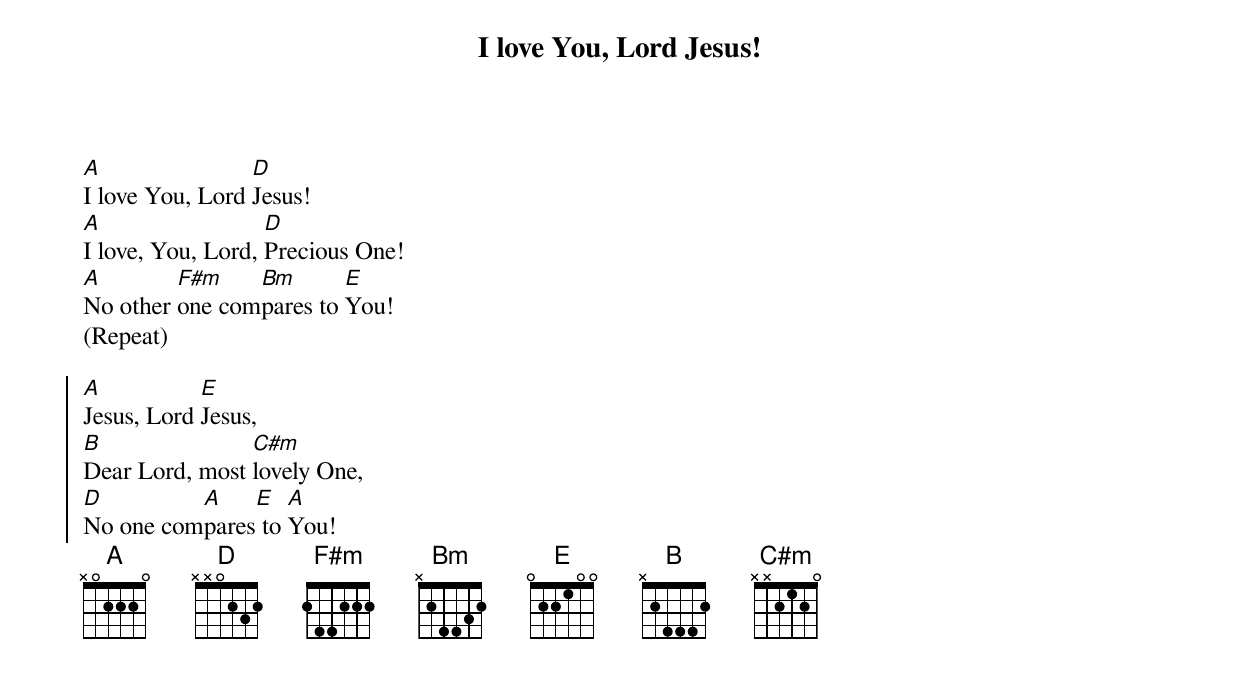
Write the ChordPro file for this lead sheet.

{t:I love You, Lord Jesus!}

[A]I love You, Lord [D]Jesus!
[A]I love, You, Lord, [D]Precious One!
[A]No other [F#m]one com[Bm]pares to [E]You!
(Repeat)

{soc}
[A]Jesus, Lord [E]Jesus,
[B]Dear Lord, most [C#m]lovely One,
[D]No one com[A]pares[E] to [A]You!
{eoc}
